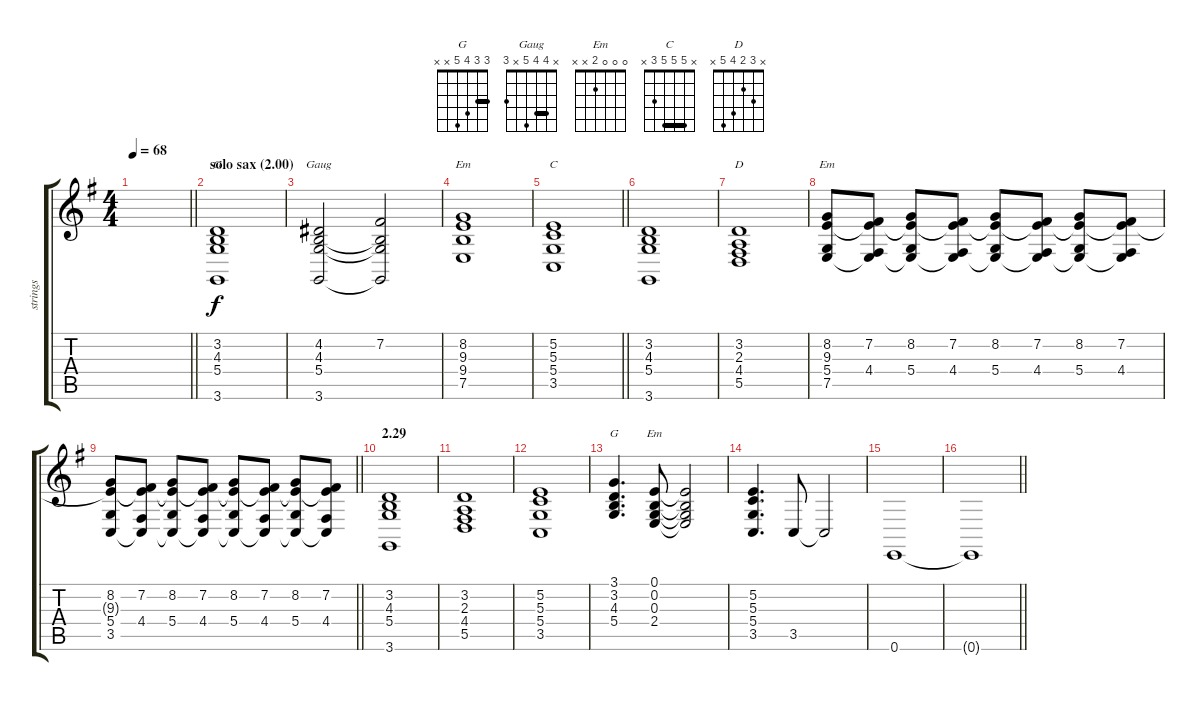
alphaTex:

\track ("strings" "strings") {instrument stringensemble1}
\staff {score tabs}
\tuning (E4 B3 G3 D3 A2 E2) {hide}
\chord ("G" x 3 4 5 x 3) {barre 3}
\chord ("Gaug" x 4 4 5 x 3) {barre 4}
\chord ("Em" x 8 9 9 7 x) {firstfret 7}
\chord ("C" x 5 5 5 3 x) {barre 5}
\chord ("D" x 3 2 4 5 x)
\chord ("Em" x 5 4 5 7 x) {firstfret 4}
\chord ("G" 3 3 4 5 x x) {barre 3}
\chord ("Em" 0 0 0 2 x x)
\ts (4 4)
\tempo 68
\clef g2
\barLineRight lightlight
\ks g
|
\section ("" "solo sax (2.00)")
(3.2 4.3 5.4 3.6).1{ch "G"} |
(4.2 4.3 5.4 3.6).2{ch "Gaug"} (7.2 4.3{t} 5.4{t} 3.6{t}).2 |
(8.2 9.3 9.4 7.5).1{ch "Em"} |
\barLineRight lightlight
(5.2 5.3 5.4 3.5).1{ch "C"} |
(3.2 4.3 5.4 3.6).1 |
(3.2 2.3 4.4 5.5).1{ch "D"} |
(8.2 9.3 5.4 7.5).8{ch "Em"} (7.2 9.3{t} 4.4 7.5{t}).8 (8.2 9.3{t} 5.4 7.5{t}).8 (7.2 9.3{t} 4.4 7.5{t}).8 (8.2 9.3{t} 5.4 7.5{t}).8 (7.2 9.3{t} 4.4 7.5{t}).8 (8.2 9.3{t} 5.4 7.5{t}).8 (7.2 9.3{t} 4.4 7.5{t}).8 |
\barLineRight lightlight
(8.2 9.3{t} 5.4 3.5).8 (7.2 9.3{t} 4.4 3.5{t}).8 (8.2 9.3{t} 5.4 3.5{t}).8 (7.2 9.3{t} 4.4 3.5{t}).8 (8.2 9.3{t} 5.4 3.5{t}).8 (7.2 9.3{t} 4.4 3.5{t}).8 (8.2 9.3{t} 5.4 3.5{t}).8 (7.2 9.3{t} 4.4 3.5{t}).8 |
\section ("" "2.29")
(3.2 4.3 5.4 3.6).1 |
(3.2 2.3 4.4 5.5).1 |
(5.2 5.3 5.4 3.5).1 |
(3.1 3.2 4.3 5.4).4{d ch "G"} (0.1 0.2 0.3 2.4).8{ch "Em"} (0.1{t} 0.2{t} 0.3{t} 2.4{t}).2 |
(5.2 5.3 5.4 3.5).4{d} 3.5.8 3.5{t}.2 |
0.6.1 |
\barLineRight lightlight
0.6{t}.1
